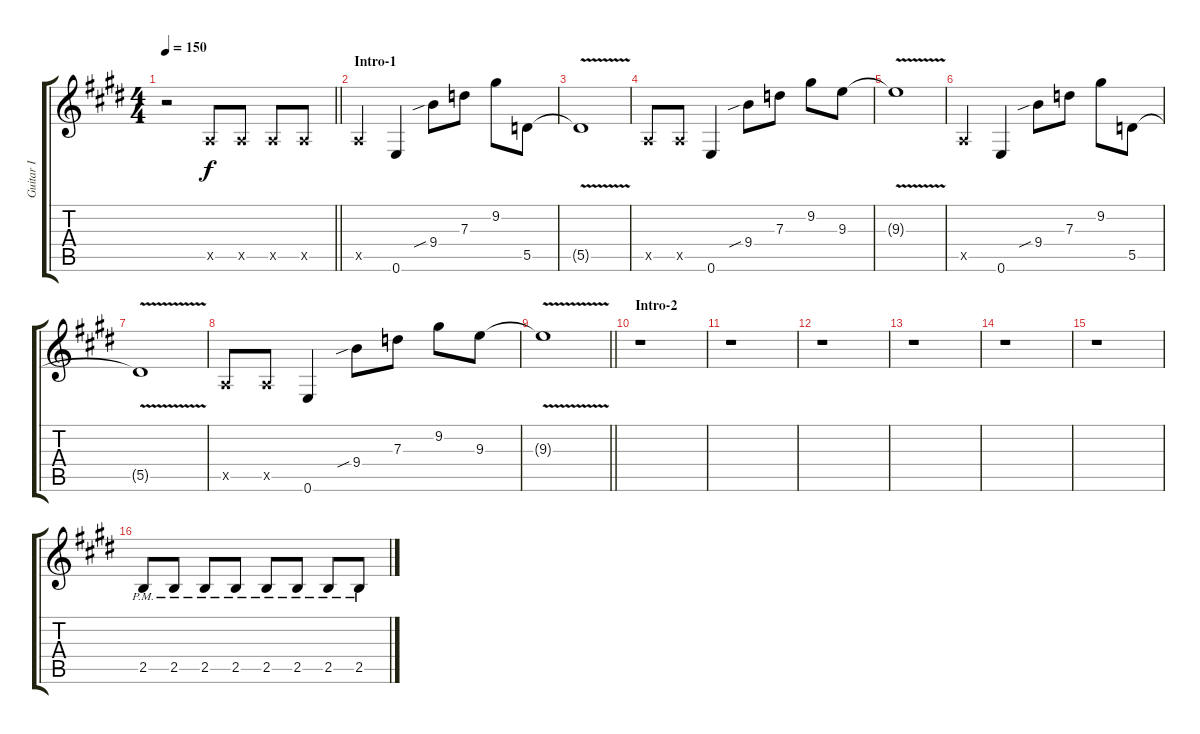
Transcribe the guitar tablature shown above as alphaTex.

\track ("Guitar I" "Guitar I") {instrument distortionguitar}
\staff {score tabs}
\tuning (E4 B3 G3 D3 A2 E2) {hide}
\ts (4 4)
\tempo 150
\clef g2
\barLineRight lightlight
\ks e
r.2{dy f instrument distortionguitar} 0.5{x}.8 0.5{x}.8 0.5{x}.8 0.5{x}.8 |
\section ("" "Intro-1")
0.5{x}.4 0.6.4 9.4{sib}.8 7.3.8 9.2.8 5.5.8 |
5.5{v t}.1 |
0.5{x}.8 0.5{x}.8 0.6.4 9.4{sib}.8 7.3.8 9.2.8 9.3.8 |
9.3{v t}.1 |
0.5{x}.4 0.6.4 9.4{sib}.8 7.3.8 9.2.8 5.5.8 |
5.5{v t}.1 |
0.5{x}.8 0.5{x}.8 0.6.4 9.4{sib}.8 7.3.8 9.2.8 9.3.8 |
\barLineRight lightlight
9.3{v t}.1 |
\section ("" "Intro-2")
r.1 |
r.1 |
r.1 |
r.1 |
r.1 |
r.1 |
2.5{pm}.8 2.5{pm}.8 2.5{pm}.8 2.5{pm}.8 2.5{pm}.8 2.5{pm}.8 2.5{pm}.8 2.5{pm}.8
